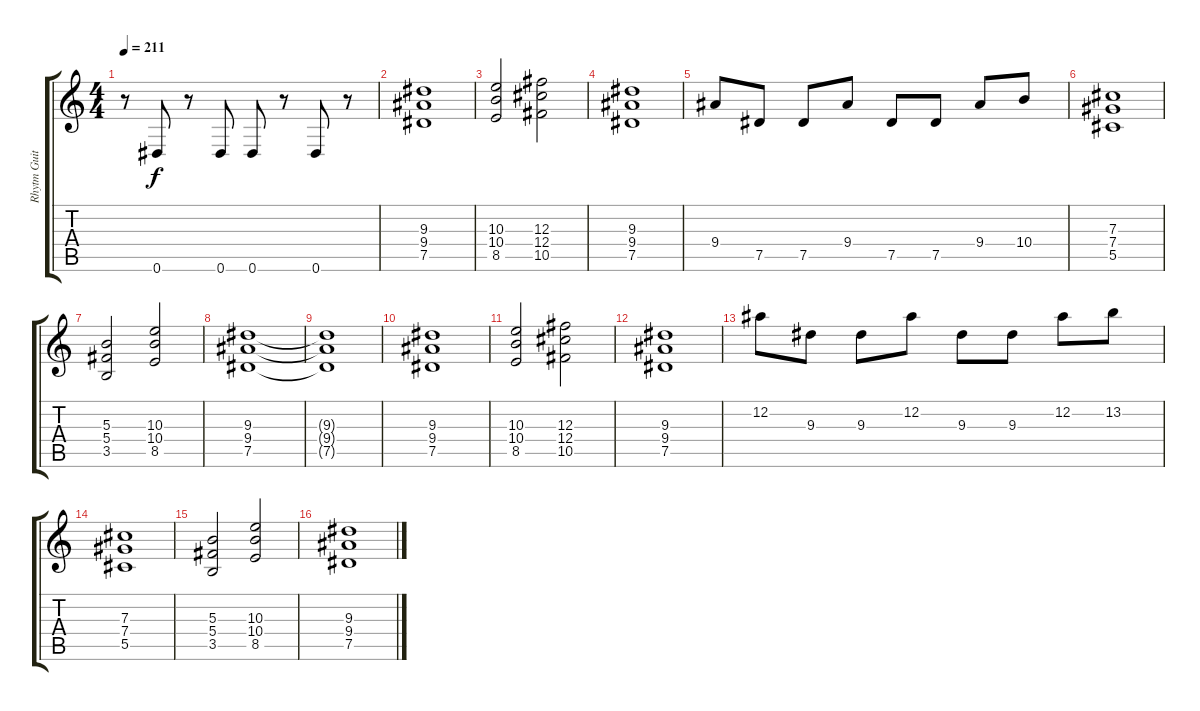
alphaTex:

\track ("Rhytm Guitar" "Rhytm Guit") {instrument distortionguitar}
\staff {score tabs}
\tuning (Eb4 Bb3 Gb3 Db3 Ab2 Eb2) {hide}
\ts (4 4)
\tempo 211
\clef g2
\ks c
r.8{dy f} 0.6.8 r.8 0.6.8 0.6.8 r.8 0.6.8 r.8 |
(9.3 9.4 7.5).1 |
(10.3 10.4 8.5).2 (12.3 12.4 10.5).2 |
(9.3 9.4 7.5).1 |
9.4.8 7.5.8 7.5.8 9.4.8 7.5.8 7.5.8 9.4.8 10.4.8 |
(7.3 7.4 5.5).1 |
(5.3 5.4 3.5).2 (10.3 10.4 8.5).2 |
(9.3 9.4 7.5).1 |
(9.3{t} 9.4{t} 7.5{t}).1 |
(9.3 9.4 7.5).1 |
(10.3 10.4 8.5).2 (12.3 12.4 10.5).2 |
(9.3 9.4 7.5).1 |
12.2.8 9.3.8 9.3.8 12.2.8 9.3.8 9.3.8 12.2.8 13.2.8 |
(7.3 7.4 5.5).1 |
(5.3 5.4 3.5).2 (10.3 10.4 8.5).2 |
(9.3 9.4 7.5).1
